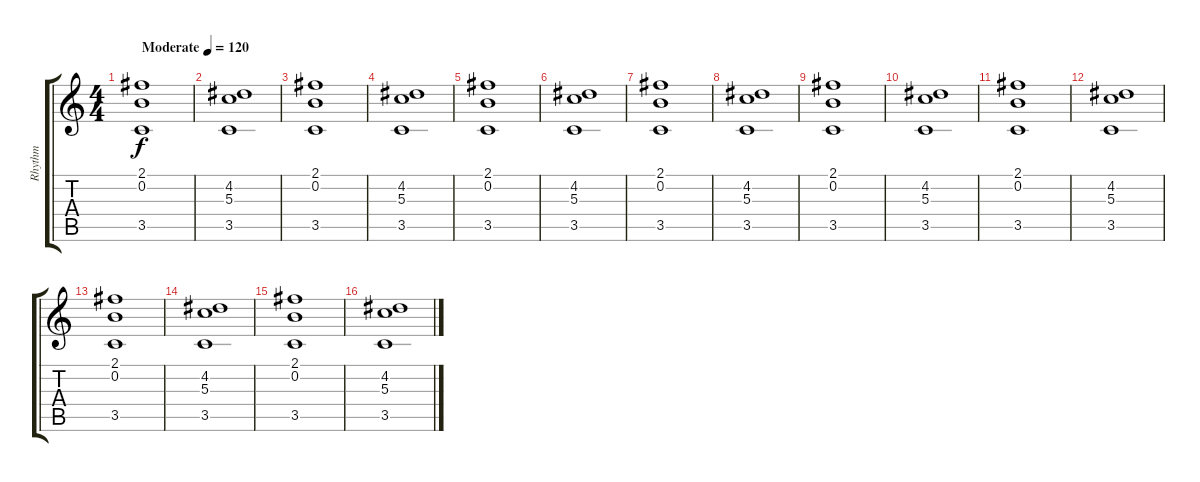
\track ("Rhythm" "Rhythm") {instrument electricguitarclean}
\staff {score tabs}
\tuning (E4 B3 G3 D3 A2 E2) {hide}
\ts (4 4)
\tempo (120 "Moderate")
\clef g2
\ks c
(2.1 0.2 3.5).1{dy f instrument electricguitarclean} |
(4.2 5.3 3.5).1 |
(2.1 0.2 3.5).1 |
(4.2 5.3 3.5).1 |
(2.1 0.2 3.5).1 |
(4.2 5.3 3.5).1 |
(2.1 0.2 3.5).1 |
(4.2 5.3 3.5).1 |
(2.1 0.2 3.5).1 |
(4.2 5.3 3.5).1 |
(2.1 0.2 3.5).1 |
(4.2 5.3 3.5).1 |
(2.1 0.2 3.5).1 |
(4.2 5.3 3.5).1 |
(2.1 0.2 3.5).1 |
(4.2 5.3 3.5).1
